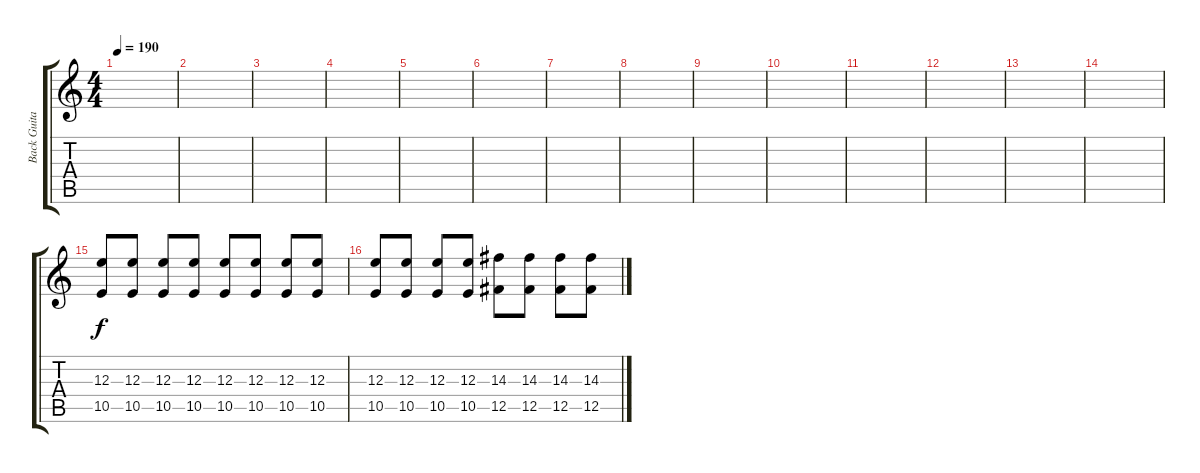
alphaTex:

\track ("Back Guitar" "Back Guita") {instrument distortionguitar}
\staff {score tabs}
\tuning (Db4 Ab3 E3 B2 Gb2 B1) {hide}
\ts (4 4)
\tempo 190
\clef g2
\ks c
|
|
|
|
|
|
|
|
|
|
|
|
|
|
(12.3 10.5).8 (12.3 10.5).8 (12.3 10.5).8 (12.3 10.5).8 (12.3 10.5).8 (12.3 10.5).8 (12.3 10.5).8 (12.3 10.5).8 |
(12.3 10.5).8 (12.3 10.5).8 (12.3 10.5).8 (12.3 10.5).8 (14.3 12.5).8 (14.3 12.5).8 (14.3 12.5).8 (14.3 12.5).8
